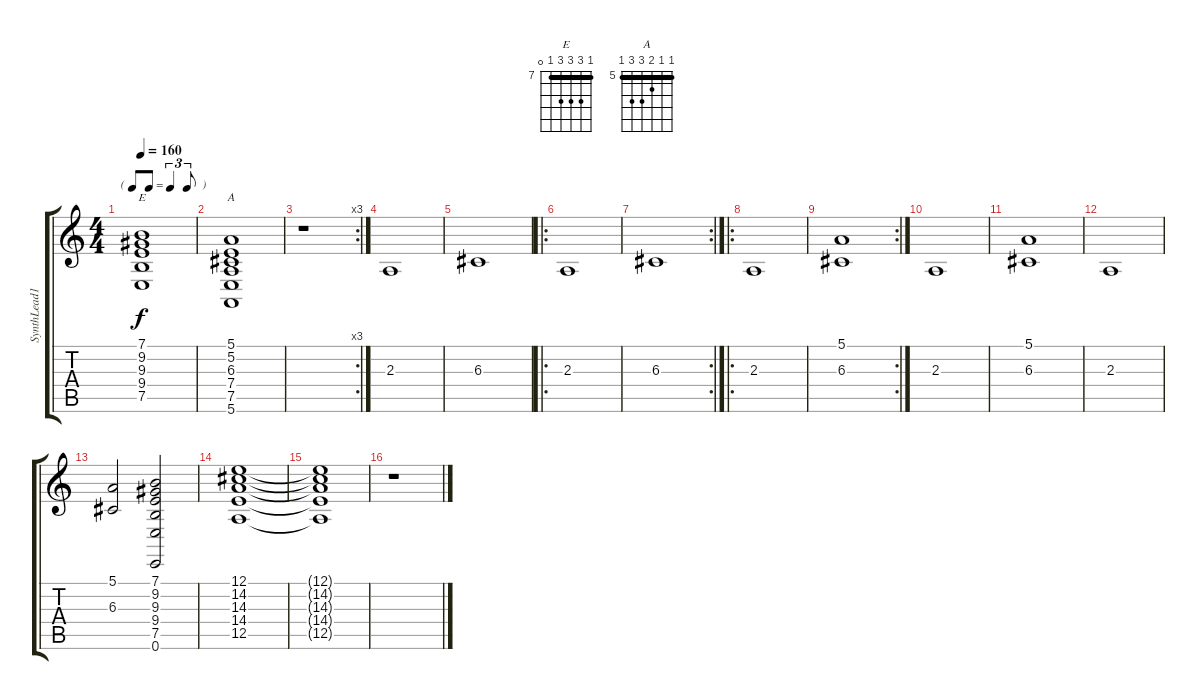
\track ("SynthLead1" "SynthLead1") {instrument lead1square}
\staff {score tabs}
\tuning (E4 B3 G3 D3 A2 E2) {hide}
\chord ("E" 7 9 9 9 7 0) {firstfret 7 barre 7}
\chord ("A" 5 5 6 7 7 5) {firstfret 5 barre 5}
\ts (4 4)
\tf triplet8th
\tempo 160
\clef g2
\ks c
(7.1 9.2 9.3 9.4 7.5).1{ch "E" dy f} |
(5.1 5.2 6.3 7.4 7.5 5.6).1{ch "A"} |
\rc 3
r.1 |
2.3.1 |
6.3.1 |
\ro
2.3.1 |
\rc 2
6.3.1 |
\ro
2.3.1 |
\rc 2
(5.1 6.3).1 |
2.3.1 |
(5.1 6.3).1 |
2.3.1 |
(5.1 6.3).2 (7.1 9.2 9.3 9.4 7.5 0.6).2 |
(12.1 14.2 14.3 14.4 12.5).1{volume 0} |
(12.1{t} 14.2{t} 14.3{t} 14.4{t} 12.5{t}).1 |
r.1
